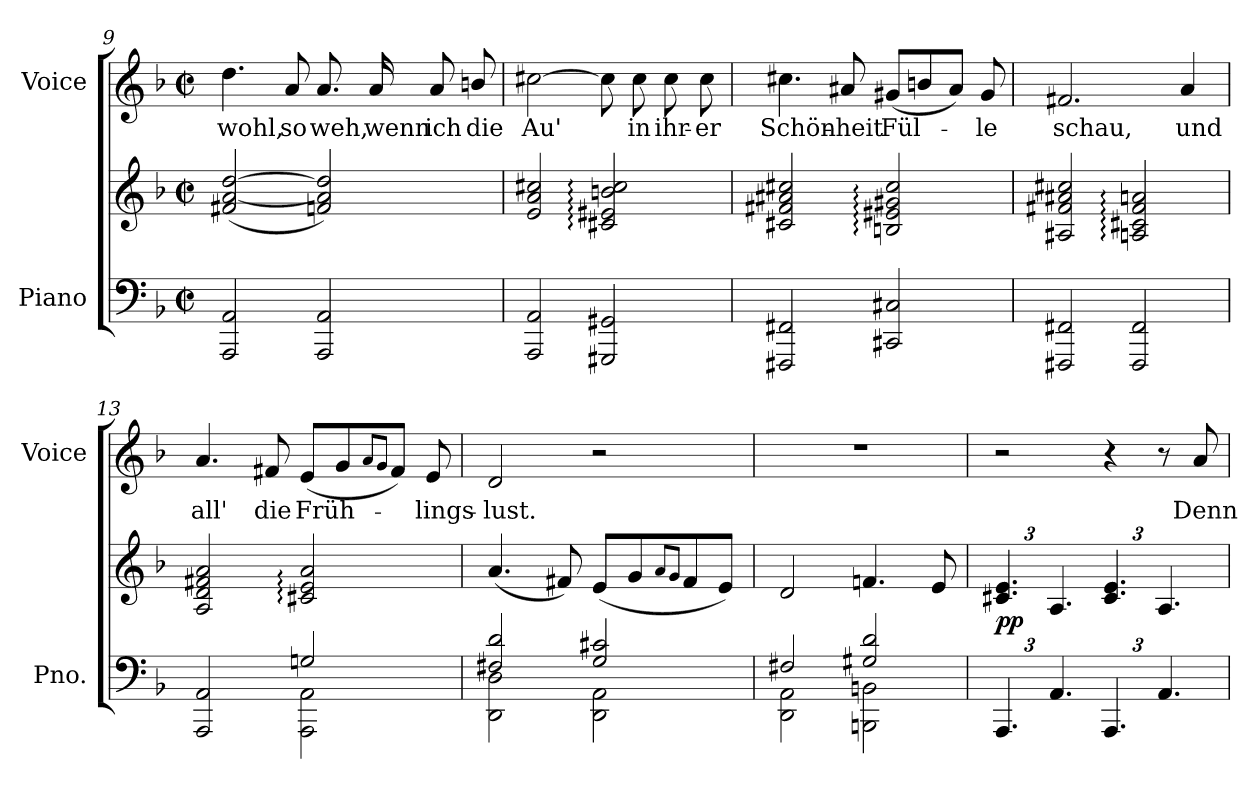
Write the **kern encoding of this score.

**kern	**kern	**dynam	**kern	**text
*part2	*part2	*part2	*part1	*part1
*staff3	*staff2	*staff2/3	*staff1	*staff1
*I"Piano	*	*	*I"Voice	*
*I'Pno.	*	*	*I'Voice	*
!!LO:LB:g=z
*clefF4	*clefG2	*	*clefG2	*
*k[b-]	*k[b-]	*	*k[b-]	*
*F:	*F:	*	*F:	*
*M2/2	*M2/2	*	*M2/2	*
*met(c|)	*met(c|)	*	*met(c|)	*
=9	=9	=9	=9	=9
!	!	!	!	!LO:LY:b:color=#000000
2AAAi/ 2AAi	(2f#Xi/ [2ai [2ddi	.	4.ddi\	wohl,
!	!	!	!	!LO:LY:b:color=#000000
.	.	.	8ai/	so
!	!	!	!	!LO:LY:b:color=#000000
2AAAi/ 2AAi	2fni/ 2ai] 2ddi])	.	8.ai/	weh,
!	!	!	!	!LO:LY:b:color=#000000
.	.	.	16ai/	wenn
!	!	!	!	!LO:LY:b:color=#000000
.	.	.	8ai/	ich
!	!	!	!	!LO:LY:b:color=#000000
.	.	.	8bni/	die
=10	=10	=10	=10	=10
!	!	!	!	!LO:LY:b:color=#000000
2AAAi/ 2AAi	2ei/ 2ai 2cc#Xi	.	[2cc#Xi\	Au'
2GGG#Xi/ 2GG#Xi	2c#Xi/: 2e#Xi: 2bni: 2cc#i:	.	8cc#i\]	.
!	!	!	!	!LO:LY:b:color=#000000
.	.	.	8cc#i\	in
!	!	!	!	!LO:LY:b:color=#000000
.	.	.	8cc#i\	ihr-
!	!	!	!	!LO:LY:b:color=#000000
.	.	.	8cc#i\	-er
=11	=11	=11	=11	=11
!	!	!	!	!LO:LY:b:color=#000000
2FFF#Xi/ 2FF#Xi	2c#Xi/ 2f#Xi 2a#Xi 2cc#Xi	.	4.cc#Xi\	Schön-
!	!	!	!	!LO:LY:b:color=#000000
.	.	.	8a#Xi/	-heit
!	!	!	!	!LO:LY:b:color=#000000
2CC#Xi/ 2C#Xi	2Bni/: 2e#Xi: 2g#Xi: 2cc#i:	.	(8g#Xi/L	Fül-
.	.	.	8bni/	.
.	.	.	8a#i/J)	.
!	!	!	!	!LO:LY:b:color=#000000
.	.	.	8g#i/	-le
=12	=12	=12	=12	=12
!	!	!	!	!LO:LY:b:color=#000000
2FFF#Xi/ 2FF#Xi	2A#Xi/ 2f#Xi 2a#Xi 2cc#Xi	.	2.f#Xi/	schau,
2FFF#i/ 2FF#i	2Ani/: 2c#Xi: 2f#i: 2ani:	.	.	.
!	!	!	!	!LO:LY:b:color=#000000
.	.	.	4ai/	und
=13	=13	=13	=13	=13
*^	*	*	*	*
!	!	!	!	!	!LO:LY:b:color=#000000
2AAAi/ 2AAi	2ryy	2Ai/ 2di 2f#Xi 2ai	.	4.ai/	all'
!	!	!	!	!	!LO:LY:b:color=#000000
.	.	.	.	8f#Xi/	die
!	!	!	!	!	!LO:LY:b:color=#000000
2Gni/	2AAAi\ 2AAi	2c#Xi/: 2ei: 2ai:	.	(8ei/L	Früh-
.	.	.	.	8gi/	.
.	.	.	.	8qai/L	.
.	.	.	.	8qgi/J	.
.	.	.	.	8f#i/J)	.
!	!	!	!	!	!LO:LY:b:color=#000000
.	.	.	.	8ei/	-lings-
=14	=14	=14	=14	=14	=14
!	!	!	!	!	!LO:LY:b:color=#000000
2F#Xi/ 2di	2DDi\ 2Di	(4.ai/	.	2di/	-lust.
.	.	8f#Xi/)	.	.	.
2Gi/ 2c#Xi	2DDi\ 2AAi	(8ei/L	.	2r	.
.	.	8gi/	.	.	.
.	.	8qai/L	.	.	.
.	.	8qgi/J	.	.	.
.	.	8f#i/	.	.	.
.	.	8ei/J)	.	.	.
=15	=15	=15	=15	=15	=15
2F#Xi/	2DDi\ 2AAi	2di/	.	1r	.
2G#Xi/ 2di	2BBBni\ 2BBni	4.fni/	.	.	.
.	.	8ei/	.	.	.
*v	*v	*	*	*	*
!!LO:LB:g=z
=16	=16	=16	=16	=16
*Xbrackettup	*Xbrackettup	*	*	*
6.AAAi/	6.c#Xi/@@48@@ 6.ei@@48@@	pp	2r	.
.	.	.	.	.
.	.	.	.	.
.	.	.	.	.
.	.	.	.	.
.	.	.	.	.
.	.	.	.	.
.	.	.	.	.
.	.	.	.	.
.	.	.	.	.
.	.	.	.	.
.	.	.	.	.
6.AAi/	6.A@@48@@i/	.	.	.
.	.	.	.	.
.	.	.	.	.
.	.	.	.	.
.	.	.	.	.
.	.	.	.	.
.	.	.	.	.
.	.	.	.	.
.	.	.	.	.
.	.	.	.	.
.	.	.	.	.
.	.	.	.	.
6.AAAi/	6.c#i/@@48@@ 6.ei@@48@@	.	4r	.
.	.	.	.	.
.	.	.	.	.
.	.	.	.	.
.	.	.	.	.
.	.	.	.	.
.	.	.	.	.
.	.	.	.	.
.	.	.	.	.
.	.	.	.	.
.	.	.	.	.
.	.	.	.	.
6.AAi/	6.A@@48@@i/	.	8r	.
.	.	.	.	.
.	.	.	.	.
.	.	.	.	.
.	.	.	.	.
.	.	.	.	.
!	!	!	!	!LO:LY:b:color=#000000
.	.	.	8ai/	Denn
.	.	.	.	.
.	.	.	.	.
.	.	.	.	.
.	.	.	.	.
.	.	.	.	.
.	.	.	.	.
.	.	.	.	.
.	.	.	.	.
.	.	.	.	.
.	.	.	.	.
.	.	.	.	.
.	.	.	.	.
.	.	.	.	.
.	.	.	.	.
.	.	.	.	.
.	.	.	.	.
.	.	.	.	.
=	=	=	=	=
*-	*-	*-	*-	*-
